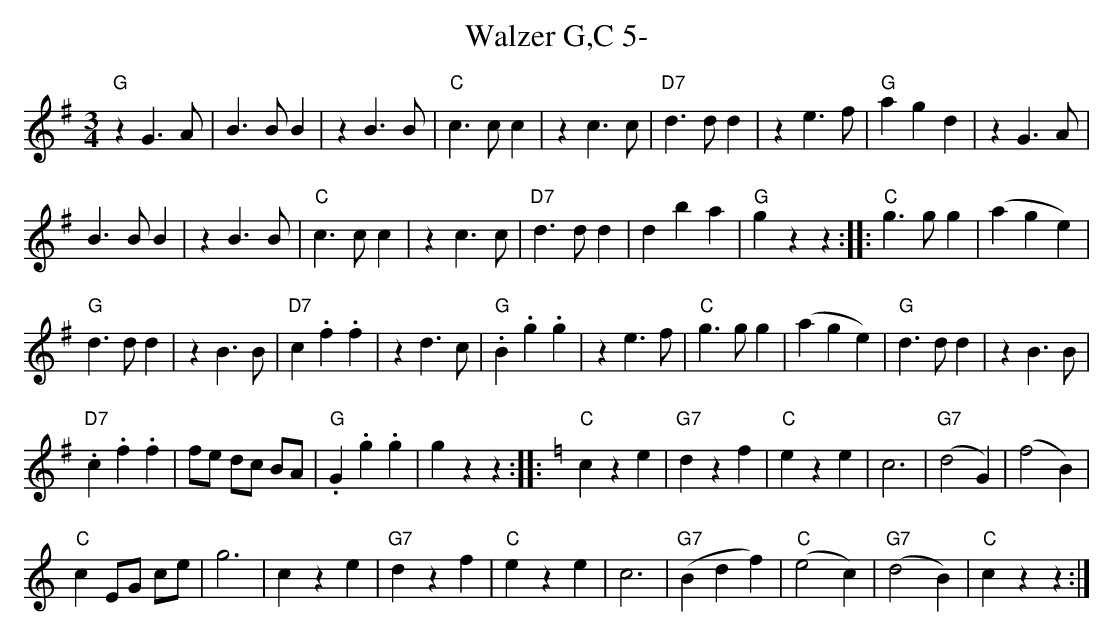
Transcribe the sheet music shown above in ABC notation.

X:1
T:Walzer G,C 5-
M:3/4
L:1/4
K:Gmaj
"G"z G>A | B>B B | z B>B | "C"c>c c | z c>c | "D7"d>d d | z e>f | "G"agd | z G>A |
B>B B | z B>B | "C"c>c c | z c>c | "D7"d>d d | dba | "G"g zz :: "C"g>g g | (age) |
"G"d>d d | z B>B | "D7"c .f .f | z d>c | "G".B .g .g | z e>f | "C"g>g g | (age) | "G"d>d d | z B>B |
"D7".c.f.f | f/2e/2 d/2c/2 B/2A/2 | "G".G.g.g | g zz :: [K:Cmaj] "C"cze | "G7"dzf | "C"eze | c3 | "G7"(d2G) | (f2B) |
"C"c E/2G/2 c/2e/2 | g3 | cze | "G7"dzf | "C"eze | c3 | "G7"(Bdf) | "C"(e2c) | "G7"(d2B) | "C"c zz :|
